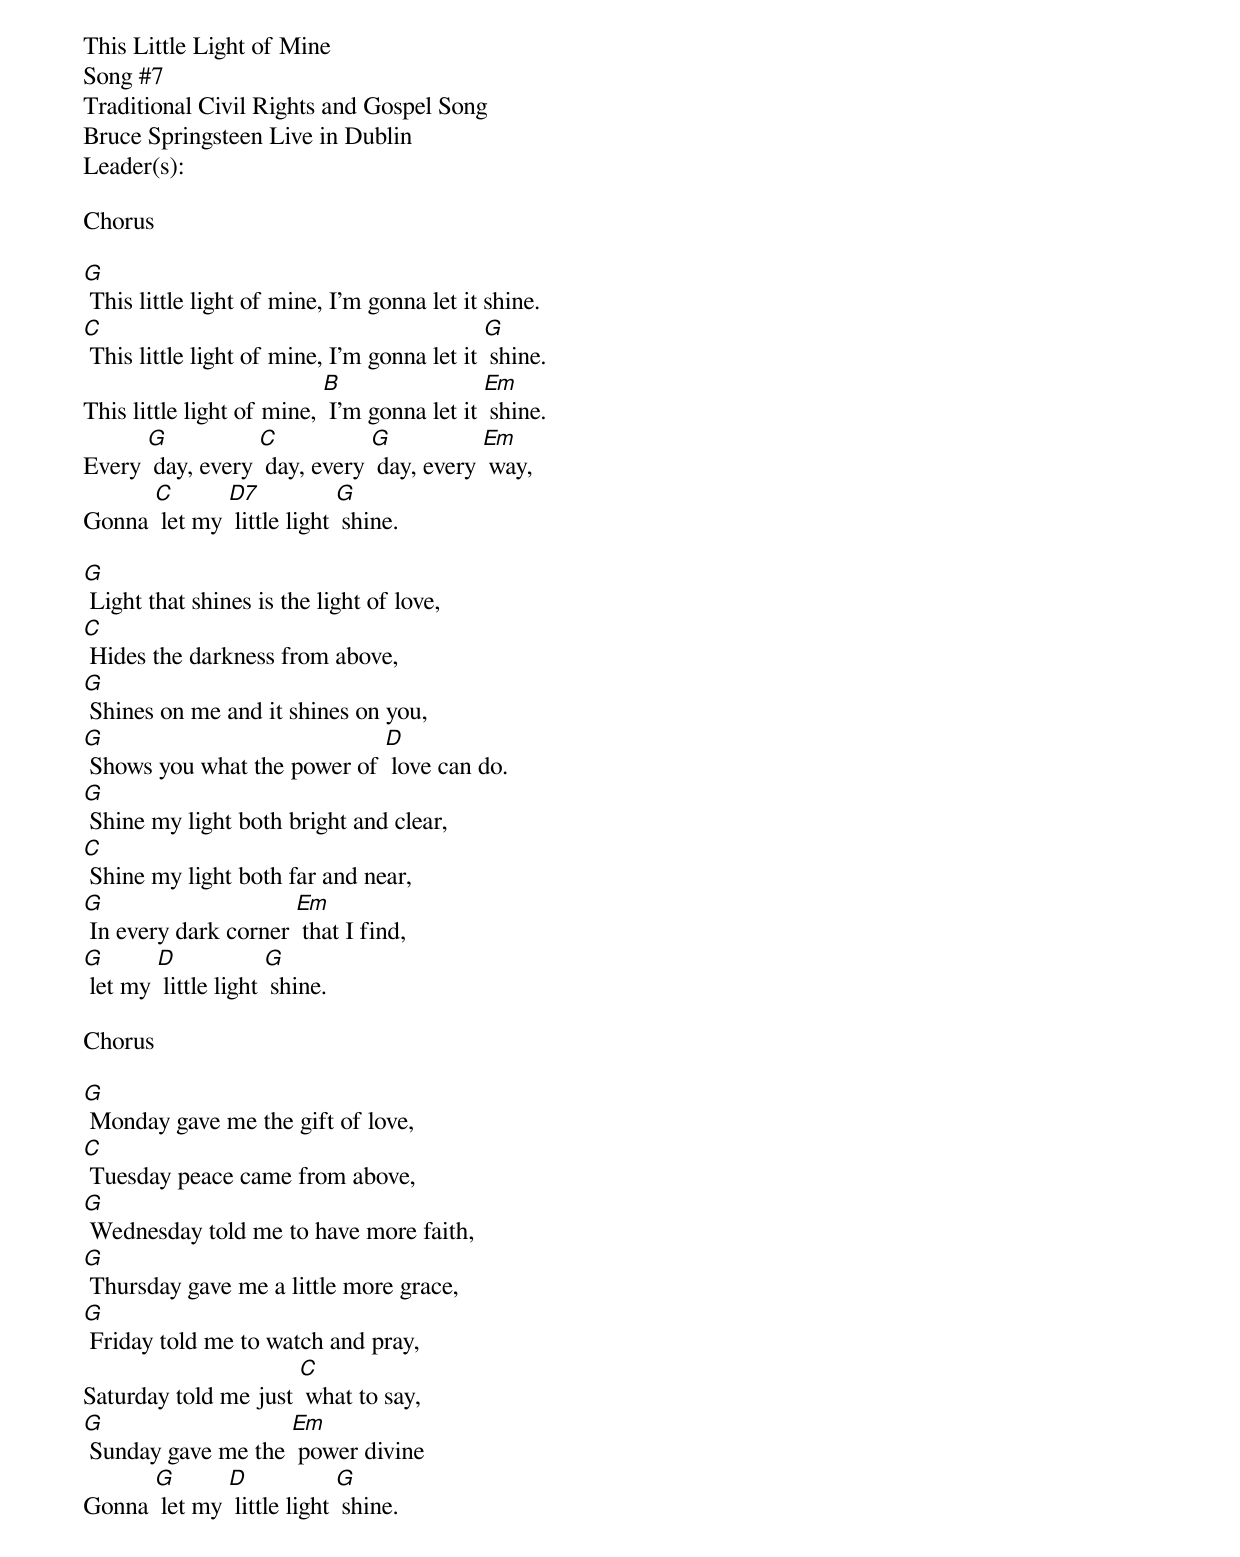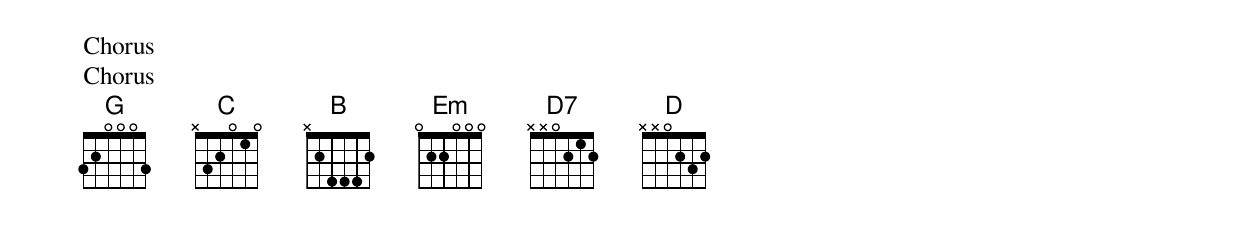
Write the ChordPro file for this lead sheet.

This Little Light of Mine
Song #7
Traditional Civil Rights and Gospel Song
Bruce Springsteen Live in Dublin
Leader(s):

Chorus

[G] This little light of mine, I'm gonna let it shine.
[C] This little light of mine, I'm gonna let it [G] shine.
This little light of mine, [B] I'm gonna let it [Em] shine.
Every [G] day, every [C] day, every [G] day, every [Em] way,
Gonna [C] let my [D7] little light [G] shine.

[G] Light that shines is the light of love,
[C] Hides the darkness from above,
[G] Shines on me and it shines on you,
[G] Shows you what the power of [D] love can do.
[G] Shine my light both bright and clear,
[C] Shine my light both far and near,
[G] In every dark corner [Em] that I find,
[G] let my [D] little light [G] shine.

Chorus

[G] Monday gave me the gift of love,
[C] Tuesday peace came from above,
[G] Wednesday told me to have more faith,
[G] Thursday gave me a little more grace,
[G] Friday told me to watch and pray,
Saturday told me just [C] what to say,
[G] Sunday gave me the [Em] power divine
Gonna [G] let my [D] little light [G] shine.

Chorus
Chorus
